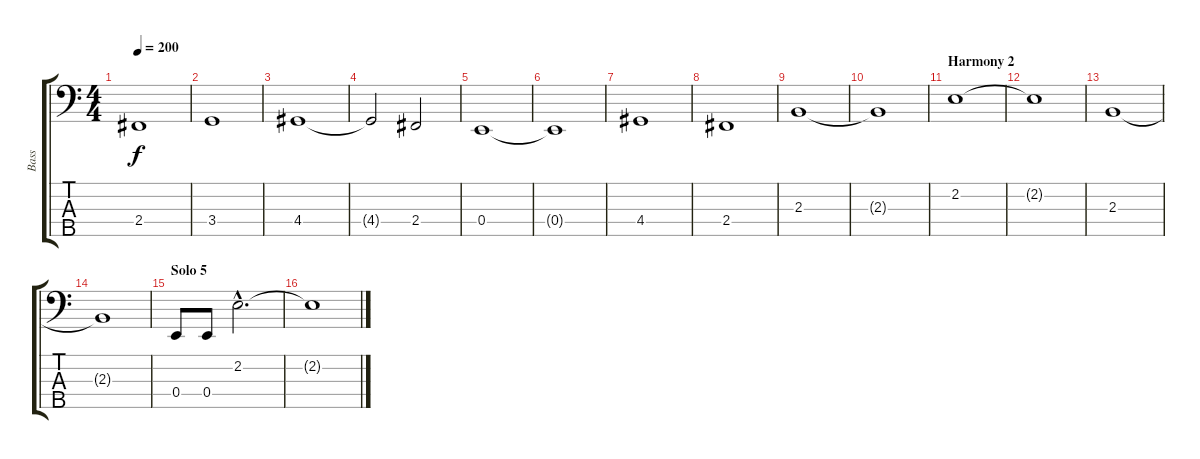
\track ("Bass" "Bass") {instrument electricbassfinger}
\staff {score tabs}
\tuning (G2 D2 A1 E1 B0) {hide}
\ts (4 4)
\tempo 200
\clef f4
\ks c
2.4.1{dy f} |
3.4.1 |
\section ("" "")
4.4.1 |
4.4{t}.2 2.4.2 |
0.4.1 |
0.4{t}.1 |
4.4.1 |
2.4.1 |
2.3.1 |
2.3{t}.1 |
\section ("" "Harmony 2")
2.2.1 |
2.2{t}.1 |
2.3.1 |
2.3{t}.1 |
\section ("" "Solo 5")
0.4.8 0.4.8 2.2{hac}.2{d} |
2.2{t}.1
